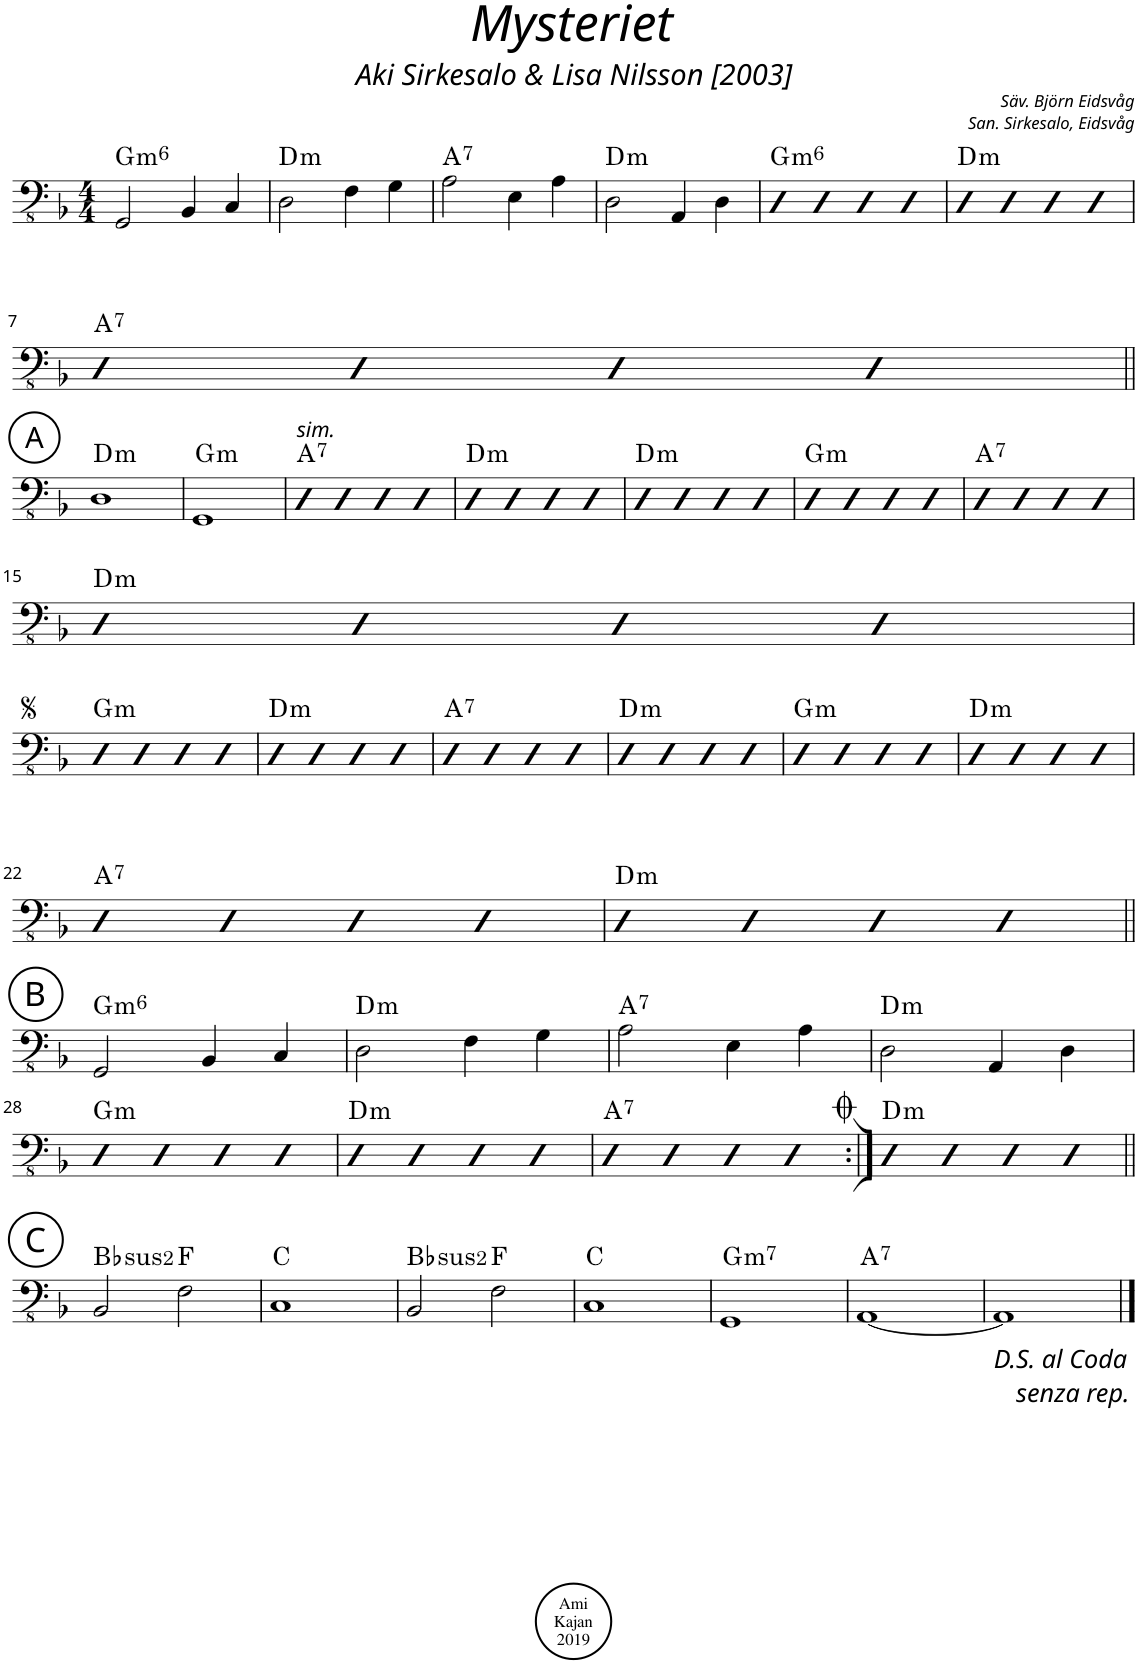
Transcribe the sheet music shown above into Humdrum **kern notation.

**kern	**harte
*part1	*part1
*staff1	*
*I"Acoustic Bass	*
*I'Bass	*
*clefFv4	*
*k[b-]	*
*M4/4	*
=1	=1
!	!LO:H:kt=m6
2GGG/	G:min6
4BBB-/	.
4CC/	.
=2	=2
!	!LO:H:kt=m
2DD\	D:min
4FF\	.
4GG\	.
=3	=3
!	!LO:H:kt=7
2AA\	A:7
4EE\	.
4AA\	.
=4	=4
!	!LO:H:kt=m
2DD\	D:min
4AAA/	.
4DD\	.
=5	=5
!	!LO:H:kt=m6
4DD	G:min6
4DD	.
4DD	.
4DD	.
=6	=6
!	!LO:H:kt=m
4DD	D:min
4DD	.
4DD	.
4DD	.
!!LO:LB:g=z
=7	=7
!	!LO:H:kt=7
4DD	A:7
4DD	.
4DD	.
4DD	.
!!LO:LB:g=z
!!LO:REH:place=s1:a:cj:enc=circle:fs=14:t=A
=8||	=8||
!	!LO:H:kt=m
1DD	D:min
=9	=9
!	!LO:H:kt=m
1GGG	G:min
=10	=10
!LO:TX:a:i:t=sim.	!LO:H:kt=7
4DD	A:7
4DD	.
4DD	.
4DD	.
=11	=11
!	!LO:H:kt=m
4DD	D:min
4DD	.
4DD	.
4DD	.
=12	=12
!	!LO:H:kt=m
4DD	D:min
4DD	.
4DD	.
4DD	.
=13	=13
!	!LO:H:kt=m
4DD	G:min
4DD	.
4DD	.
4DD	.
=14	=14
!	!LO:H:kt=7
4DD	A:7
4DD	.
4DD	.
4DD	.
!!LO:LB:g=z
=15	=15
!	!LO:H:kt=m
4DD	D:min
4DD	.
4DD	.
4DD	.
!!LO:LB:g=z
=16	=16
!	!LO:H:kt=m
4DD	G:min
4DD	.
4DD	.
4DD	.
=17	=17
!	!LO:H:kt=m
4DD	D:min
4DD	.
4DD	.
4DD	.
=18	=18
!	!LO:H:kt=7
4DD	A:7
4DD	.
4DD	.
4DD	.
=19	=19
!	!LO:H:kt=m
4DD	D:min
4DD	.
4DD	.
4DD	.
=20	=20
!	!LO:H:kt=m
4DD	G:min
4DD	.
4DD	.
4DD	.
=21	=21
!	!LO:H:kt=m
4DD	D:min
4DD	.
4DD	.
4DD	.
!!LO:LB:g=z
=22	=22
!	!LO:H:kt=7
4DD	A:7
4DD	.
4DD	.
4DD	.
=23	=23
!	!LO:H:kt=m
4DD	D:min
4DD	.
4DD	.
4DD	.
!!LO:LB:g=z
!!LO:REH:place=s1:a:cj:enc=circle:fs=16:t=B
=24||	=24||
!	!LO:H:kt=m6
2GGG/	G:min6
4BBB-/	.
4CC/	.
=25	=25
!	!LO:H:kt=m
2DD\	D:min
4FF\	.
4GG\	.
=26	=26
!	!LO:H:kt=7
2AA\	A:7
4EE\	.
4AA\	.
=27	=27
!	!LO:H:kt=m
2DD\	D:min
4AAA/	.
4DD\	.
!!LO:LB:g=z
=28	=28
!	!LO:H:kt=m
4DD	G:min
4DD	.
4DD	.
4DD	.
=29	=29
!	!LO:H:kt=m
4DD	D:min
4DD	.
4DD	.
4DD	.
=30	=30
4DD	A:7
4DD	.
4DD	.
4DD	.
!LO:TX:a:t=<i/><font size="20"/><font face="ScoreText"/>	!LO:H:kt=7
=31:|!	=31:|!
!	!LO:H:kt=m
4DD	D:min
4DD	.
4DD	.
4DD	.
!!LO:LB:g=z
!!LO:REH:place=s1:a:cj:enc=circle:fs=16:t=C
=32||	=32||
!	!LO:H:kt=2
2BBB-/	Bb:(1,2,5)
2FF\	F:maj
=33	=33
1CC	C:maj
=34	=34
!	!LO:H:kt=2
2BBB-/	Bb:(1,2,5)
2FF\	F:maj
=35	=35
1CC	C:maj
=36	=36
!	!LO:H:kt=m7
1GGG	G:min7
=37	=37
!	!LO:H:kt=7
[1AAA	A:7
=38	=38
1AAA]	.
!LO:TX:b:t=D.S. al Coda\nsenza rep.	!
==	==
*-	*-
